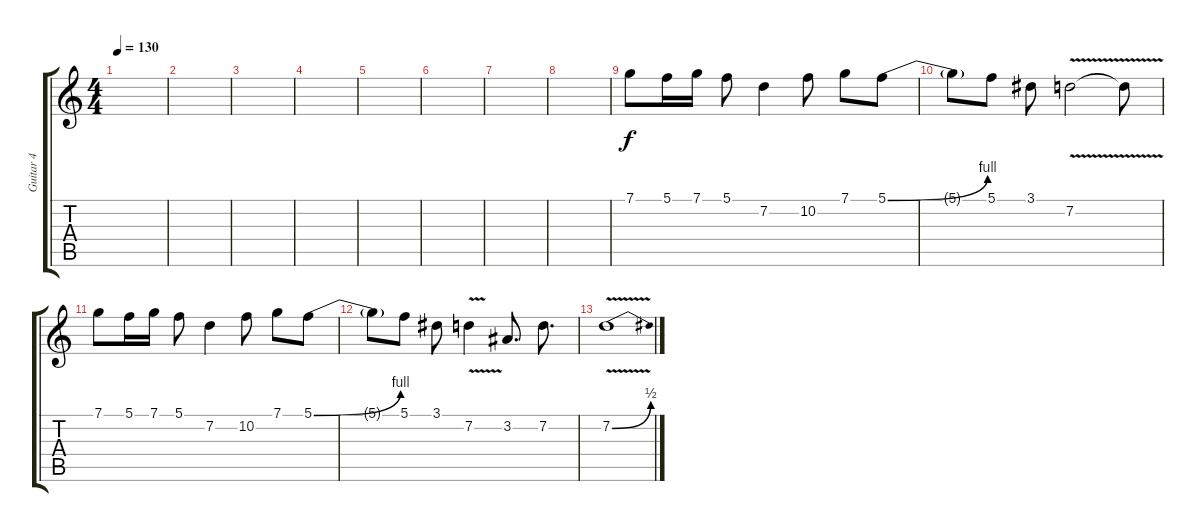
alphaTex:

\track ("Guitar 4" "Guitar 4") {instrument distortionguitar}
\staff {score tabs}
\tuning (C4 G3 Eb3 Bb2 F2 C2) {hide}
\ts (4 4)
\tempo 130
\clef g2
\ks c
|
|
|
|
|
|
|
|
7.1.8{volume 16} 5.1.16 7.1.16 5.1.8 7.2.4 10.2.8 7.1.8 5.1{be (bend 0 0 60 4)}.8 |
5.1{t}.8 5.1.8 3.1.8 7.2{v}.2 7.2{t}.8 |
7.1.8{volume 16} 5.1.16 7.1.16 5.1.8 7.2.4 10.2.8 7.1.8 5.1{be (bend 0 0 60 4)}.8 |
5.1{t}.8 5.1.8 3.1.8 7.2{v}.4 3.2.8{d} 7.2.8{d} |
7.2{be (bend 0 0 60 2) v}.1{volume 11}
